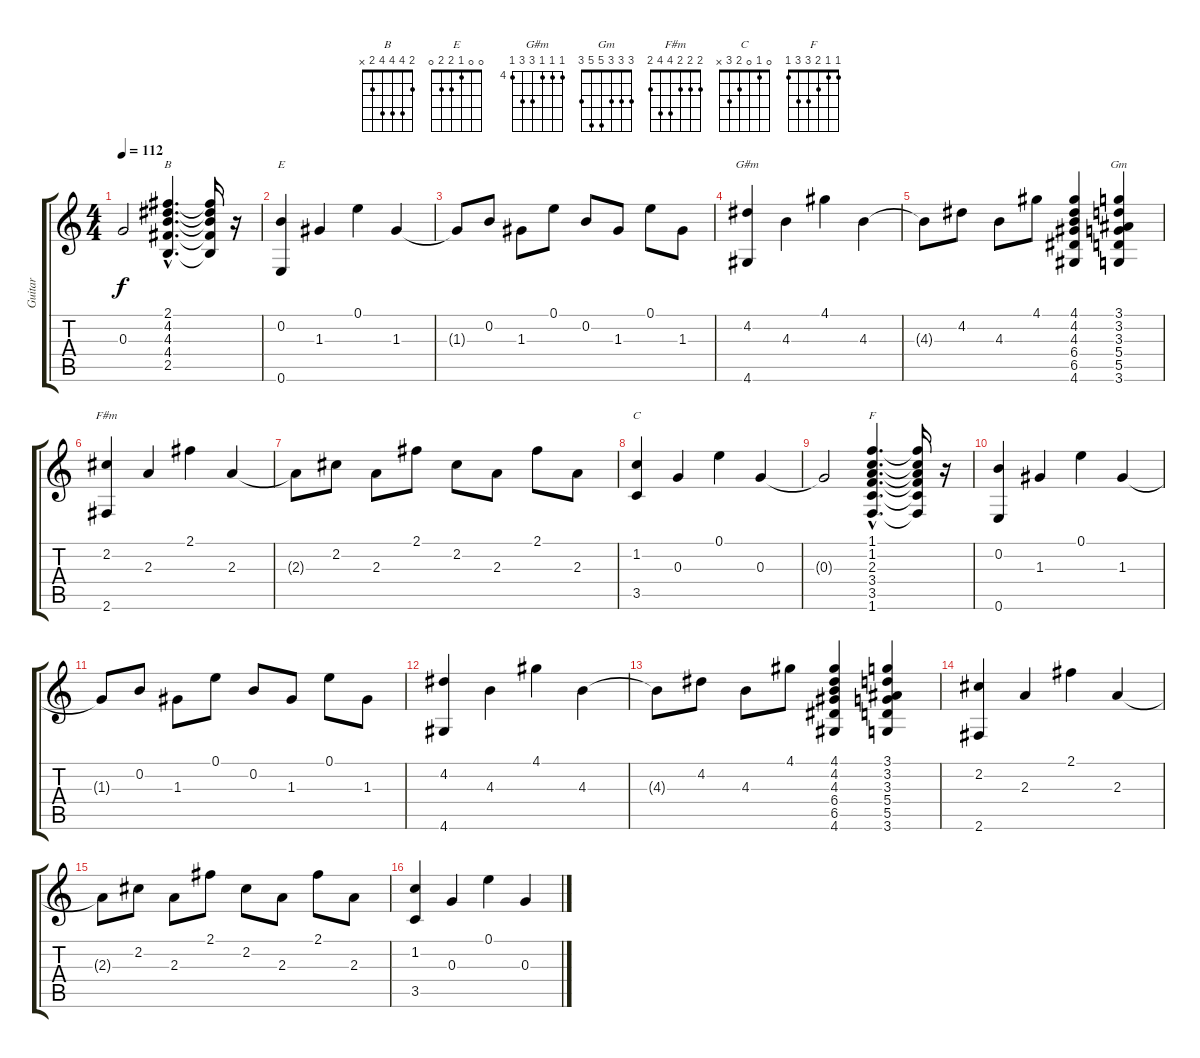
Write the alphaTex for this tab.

\track ("Guitar" "Guitar") {instrument electricguitarclean}
\staff {score tabs}
\tuning (E4 B3 G3 D3 A2 E2) {hide}
\chord ("B" 2 4 4 4 2 x)
\chord ("E" 0 0 1 2 2 0)
\chord ("G#m" 4 4 4 6 6 4) {firstfret 4}
\chord ("Gm" 3 3 3 5 5 3)
\chord ("F#m" 2 2 2 4 4 2)
\chord ("C" 0 1 0 2 3 x)
\chord ("F" 1 1 2 3 3 1)
\ts (4 4)
\tempo 112
\clef g2
\ks c
0.3{t}.2{dy f} (2.1{hac} 4.2{hac} 4.3{hac} 4.4{hac} 2.5{hac}).4{d ch "B"} (2.1{t} 4.2{t} 4.3{t} 4.4{t} 2.5{t}).16 r.16 |
(0.2 0.6).4{ch "E"} 1.3.4 0.1.4 1.3.4 |
1.3{t}.8 0.2.8 1.3.8 0.1.8 0.2.8 1.3.8 0.1.8 1.3.8 |
(4.2 4.6).4{ch "G#m"} 4.3.4 4.1.4 4.3.4 |
4.3{t}.8 4.2.8 4.3.8 4.1.8 (4.1 4.2 4.3 6.4 6.5 4.6).4 (3.1 3.2 3.3 5.4 5.5 3.6).4{ch "Gm"} |
(2.2 2.6).4{ch "F#m"} 2.3.4 2.1.4 2.3.4 |
2.3{t}.8 2.2.8 2.3.8 2.1.8 2.2.8 2.3.8 2.1.8 2.3.8 |
(1.2 3.5).4{ch "C"} 0.3.4 0.1.4 0.3.4 |
0.3{t}.2 (1.1{hac} 1.2{hac} 2.3{hac} 3.4{hac} 3.5{hac} 1.6{hac}).4{d ch "F"} (1.1{t} 1.2{t} 2.3{t} 3.4{t} 3.5{t} 1.6{t}).16 r.16 |
(0.2 0.6).4 1.3.4 0.1.4 1.3.4 |
1.3{t}.8 0.2.8 1.3.8 0.1.8 0.2.8 1.3.8 0.1.8 1.3.8 |
(4.2 4.6).4 4.3.4 4.1.4 4.3.4 |
4.3{t}.8 4.2.8 4.3.8 4.1.8 (4.1 4.2 4.3 6.4 6.5 4.6).4 (3.1 3.2 3.3 5.4 5.5 3.6).4 |
(2.2 2.6).4 2.3.4 2.1.4 2.3.4 |
2.3{t}.8 2.2.8 2.3.8 2.1.8 2.2.8 2.3.8 2.1.8 2.3.8 |
(1.2 3.5).4 0.3.4 0.1.4 0.3.4
